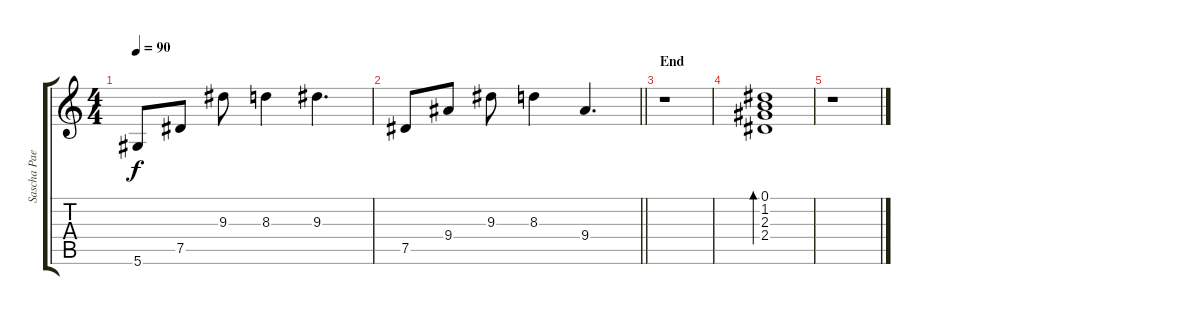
\track ("Sascha Paeth (Lead Guitar)" "Sascha Pae") {instrument distortionguitar}
\staff {score tabs}
\tuning (Eb4 Bb3 Gb3 Db3 Ab2 Eb2) {hide}
\ts (4 4)
\tempo 90
\clef g2
\ks c
5.6.8{dy f} 7.5.8 9.3.8 8.3.4 9.3.4{d} |
\barLineRight lightlight
7.5.8 9.4.8 9.3.8 8.3.4 9.4.4{d} |
\section ("" "End")
r.1{instrument electricguitarjazz} |
(0.1 1.2 2.3 2.4).1{bd 480} |
r.1
